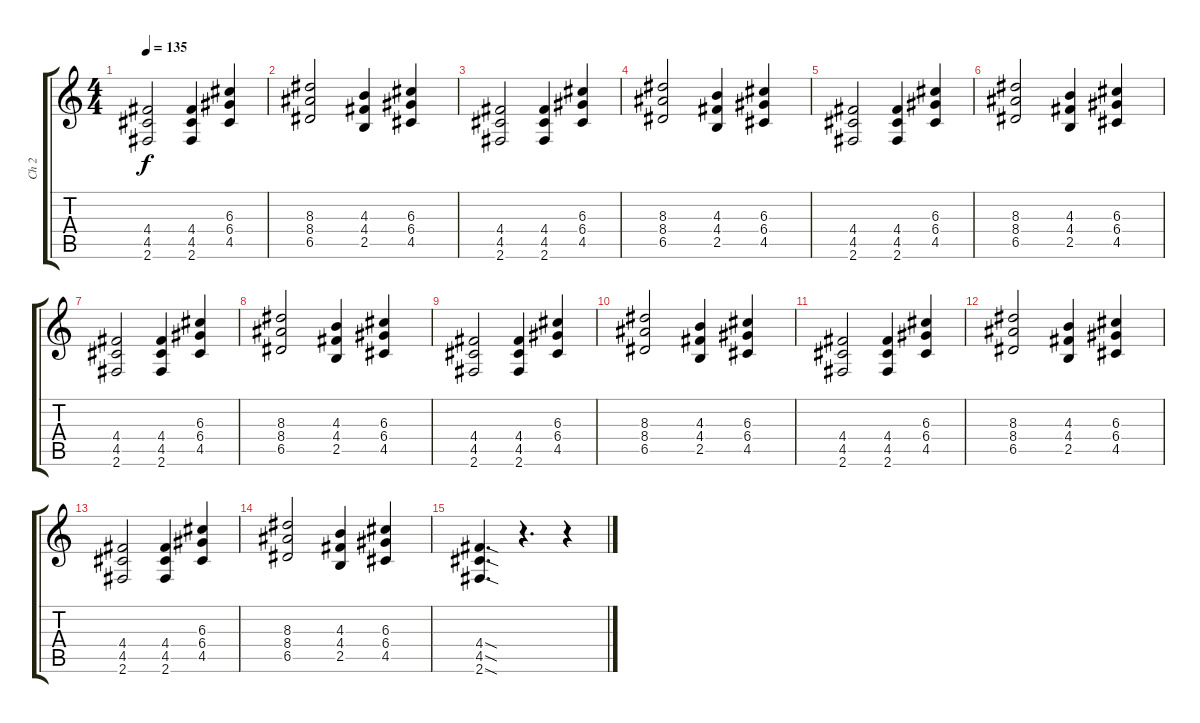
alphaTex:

\track ("Ch 2 " "Ch 2 ") {instrument distortionguitar}
\staff {score tabs}
\tuning (E4 B3 G3 D3 A2 E2) {hide}
\ts (4 4)
\tempo 135
\clef g2
\ks c
(4.4 4.5 2.6).2{dy f} (4.4 4.5 2.6).4 (6.3 6.4 4.5).4 |
(8.3 8.4 6.5).2 (4.3 4.4 2.5).4 (6.3 6.4 4.5).4 |
(4.4 4.5 2.6).2 (4.4 4.5 2.6).4 (6.3 6.4 4.5).4 |
(8.3 8.4 6.5).2 (4.3 4.4 2.5).4 (6.3 6.4 4.5).4 |
(4.4 4.5 2.6).2 (4.4 4.5 2.6).4 (6.3 6.4 4.5).4 |
(8.3 8.4 6.5).2 (4.3 4.4 2.5).4 (6.3 6.4 4.5).4 |
(4.4 4.5 2.6).2 (4.4 4.5 2.6).4 (6.3 6.4 4.5).4 |
(8.3 8.4 6.5).2 (4.3 4.4 2.5).4 (6.3 6.4 4.5).4 |
(4.4 4.5 2.6).2 (4.4 4.5 2.6).4 (6.3 6.4 4.5).4 |
(8.3 8.4 6.5).2 (4.3 4.4 2.5).4 (6.3 6.4 4.5).4 |
(4.4 4.5 2.6).2 (4.4 4.5 2.6).4 (6.3 6.4 4.5).4 |
(8.3 8.4 6.5).2 (4.3 4.4 2.5).4 (6.3 6.4 4.5).4 |
(4.4 4.5 2.6).2 (4.4 4.5 2.6).4 (6.3 6.4 4.5).4 |
(8.3 8.4 6.5).2 (4.3 4.4 2.5).4 (6.3 6.4 4.5).4 |
(4.4{sod} 4.5{sod} 2.6{sod}).4{d} r.4{d} r.4
